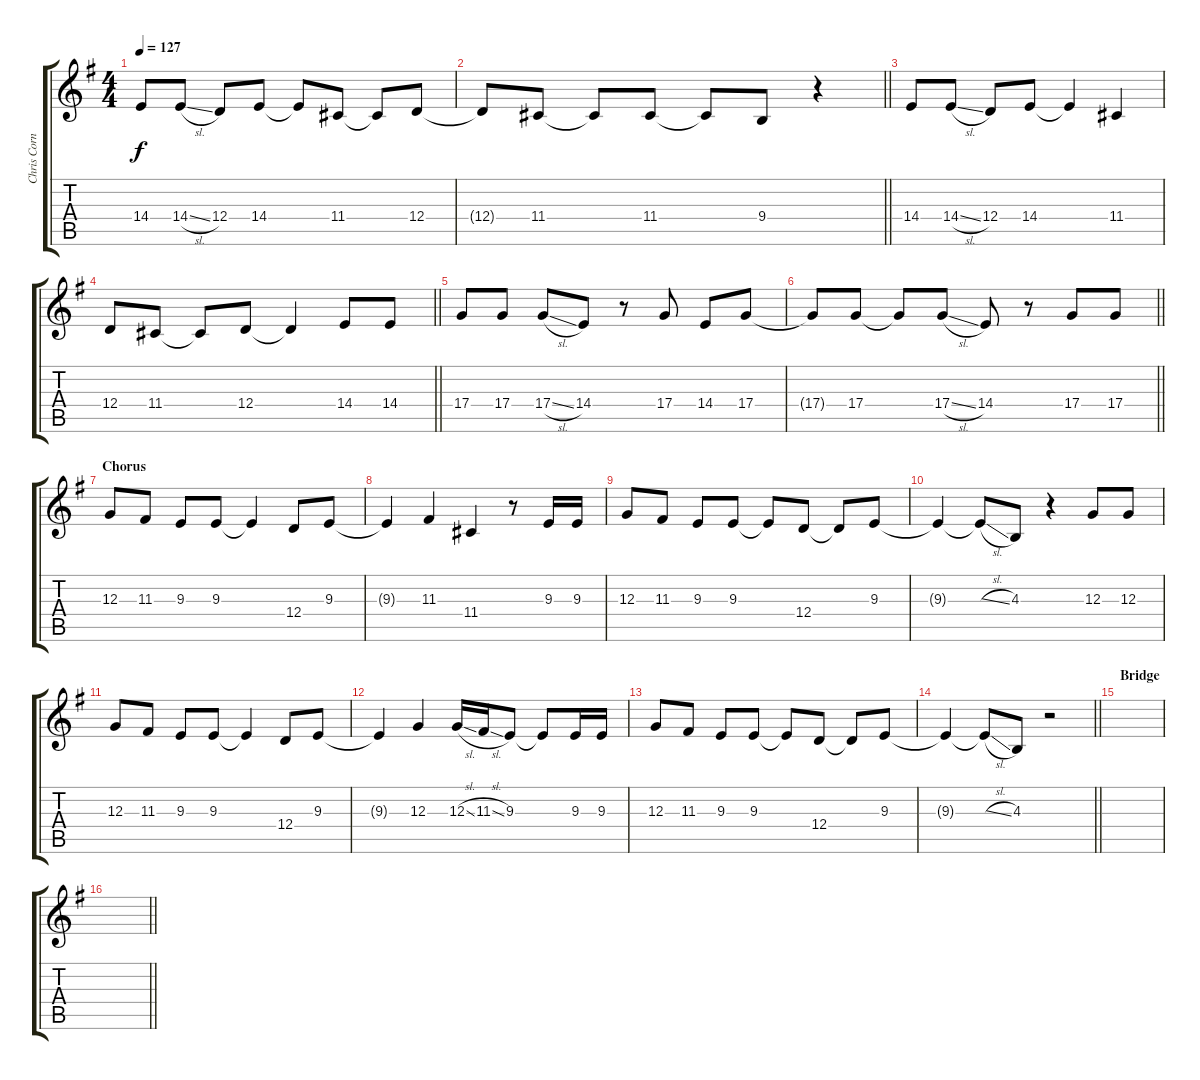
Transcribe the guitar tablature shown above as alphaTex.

\track ("Chris Cornell" "Chris Corn") {instrument choiraahs}
\staff {score tabs}
\tuning (E4 B3 G3 D3 A2 E2) {hide}
\ts (4 4)
\tempo 127
\clef g2
\ks eminor
14.4.8{dy f} 14.4{sl}.8 12.4.8 14.4.8 14.4{t}.8 11.4.8 11.4{t}.8 12.4.8 |
\barLineRight lightlight
12.4{t}.8 11.4.8 11.4{t}.8 11.4.8 11.4{t}.8 9.4.8 r.4 |
14.4.8 14.4{sl}.8 12.4.8 14.4.8 14.4{t}.4 11.4.4 |
\barLineRight lightlight
12.4.8 11.4.8 11.4{t}.8 12.4.8 12.4{t}.4 14.4.8 14.4.8 |
17.4.8 17.4.8 17.4{sl}.8 14.4.8 r.8 17.4.8 14.4.8 17.4.8 |
\barLineRight lightlight
17.4{t}.8 17.4.8 17.4{t}.8 17.4{sl}.8 14.4.8 r.8 17.4.8 17.4.8 |
\section ("" "Chorus")
12.3.8 11.3.8 9.3.8 9.3.8 9.3{t}.4 12.4.8 9.3.8 |
9.3{t}.4 11.3.4 11.4.4 r.8 9.3.16 9.3.16 |
12.3.8 11.3.8 9.3.8 9.3.8 9.3{t}.8 12.4.8 12.4{t}.8 9.3.8 |
9.3{t}.4 9.3{sl t}.8 4.3.8 r.4 12.3.8 12.3.8 |
12.3.8 11.3.8 9.3.8 9.3.8 9.3{t}.4 12.4.8 9.3.8 |
9.3{t}.4 12.3.4 12.3{sl}.16 11.3{sl}.16 9.3.8 9.3{t}.8 9.3.16 9.3.16 |
12.3.8 11.3.8 9.3.8 9.3.8 9.3{t}.8 12.4.8 12.4{t}.8 9.3.8 |
\barLineRight lightlight
9.3{t}.4 9.3{sl t}.8 4.3.8 r.2 |
\section ("" "Bridge")
|
\barLineRight lightlight
